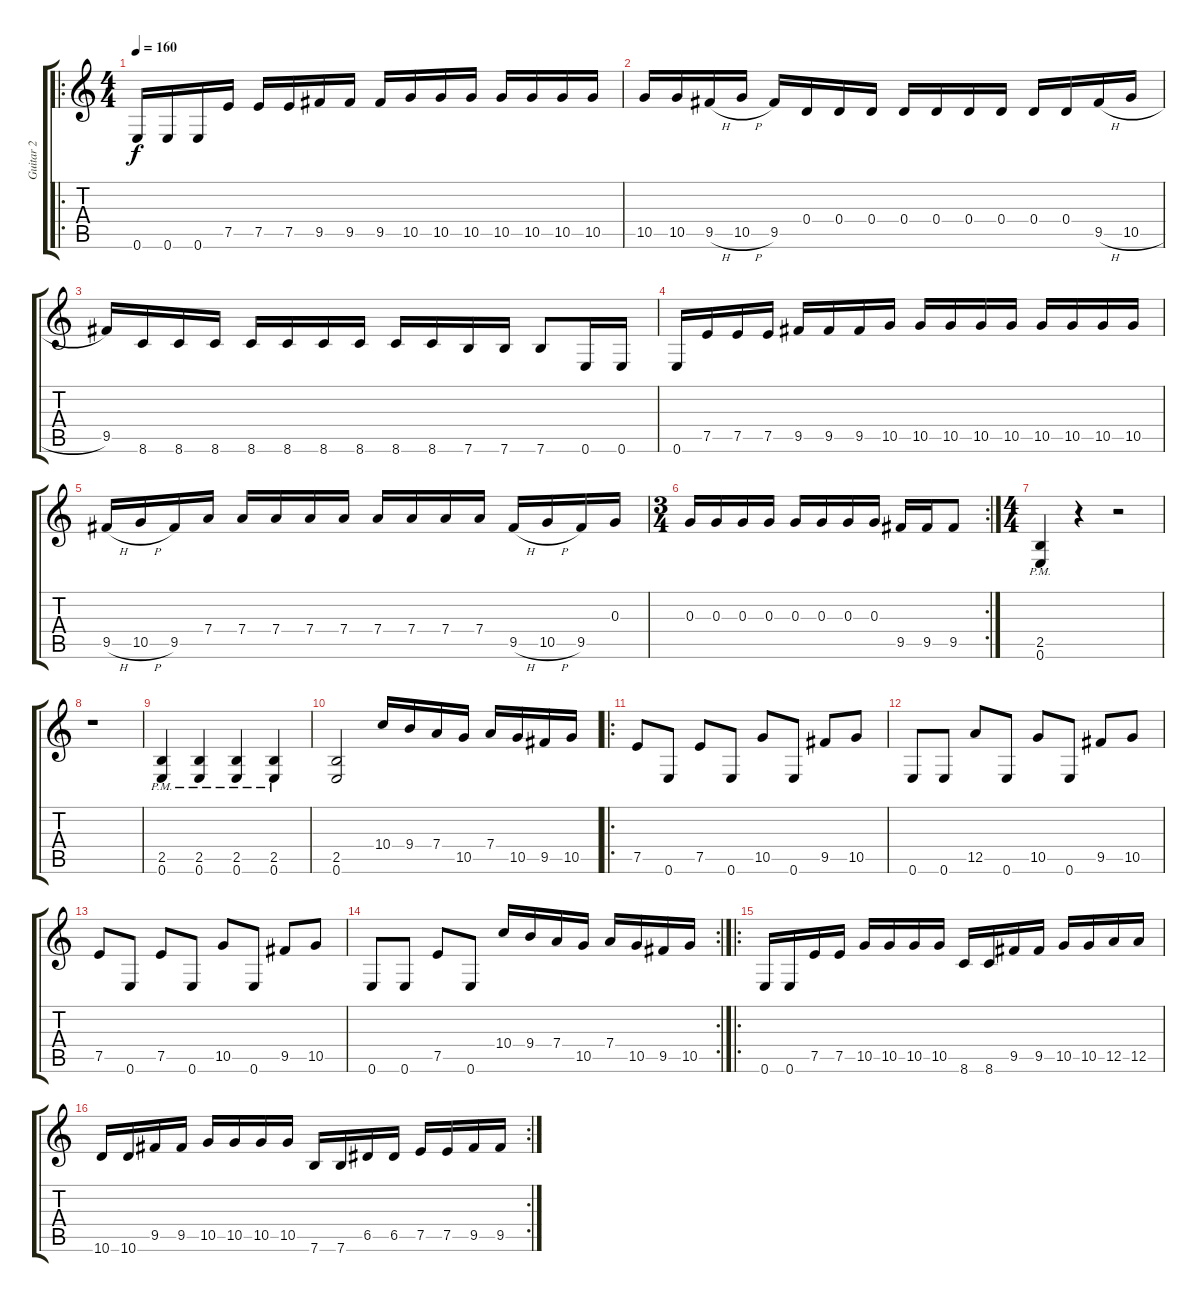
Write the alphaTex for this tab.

\track ("Guitar 2" "Guitar 2") {instrument distortionguitar}
\staff {score tabs}
\tuning (E4 B3 G3 D3 A2 E2) {hide}
\ro
\ts (4 4)
\tempo 160
\clef g2
\ks c
0.6.16{dy f} 0.6.16 0.6.16 7.5.16 7.5.16 7.5.16 9.5.16 9.5.16 9.5.16 10.5.16 10.5.16 10.5.16 10.5.16 10.5.16 10.5.16 10.5.16 |
10.5.16 10.5.16 9.5{h}.16 10.5{h}.16 9.5.16 0.4.16 0.4.16 0.4.16 0.4.16 0.4.16 0.4.16 0.4.16 0.4.16 0.4.16 9.5{h}.16 10.5{h}.16 |
9.5.16 8.6.16 8.6.16 8.6.16 8.6.16 8.6.16 8.6.16 8.6.16 8.6.16 8.6.16 7.6.16 7.6.16 7.6.8 0.6.16 0.6.16 |
0.6.16 7.5.16 7.5.16 7.5.16 9.5.16 9.5.16 9.5.16 10.5.16 10.5.16 10.5.16 10.5.16 10.5.16 10.5.16 10.5.16 10.5.16 10.5.16 |
9.5{h}.16 10.5{h}.16 9.5.16 7.4.16 7.4.16 7.4.16 7.4.16 7.4.16 7.4.16 7.4.16 7.4.16 7.4.16 9.5{h}.16 10.5{h}.16 9.5.16 0.3.16 |
\rc 2
\ts (3 4)
0.3.16 0.3.16 0.3.16 0.3.16 0.3.16 0.3.16 0.3.16 0.3.16 9.5.16 9.5.16 9.5.8 |
\ts (4 4)
(2.5{pm} 0.6{pm}).4 r.4 r.2 |
r.1 |
(2.5{pm} 0.6{pm}).4 (2.5{pm} 0.6{pm}).4 (2.5{pm} 0.6{pm}).4 (2.5{pm} 0.6{pm}).4 |
(2.5 0.6).2 10.4.16 9.4.16 7.4.16 10.5.16 7.4.16 10.5.16 9.5.16 10.5.16 |
\ro
7.5.8 0.6.8 7.5.8 0.6.8 10.5.8 0.6.8 9.5.8 10.5.8 |
0.6.8 0.6.8 12.5.8 0.6.8 10.5.8 0.6.8 9.5.8 10.5.8 |
7.5.8 0.6.8 7.5.8 0.6.8 10.5.8 0.6.8 9.5.8 10.5.8 |
\rc 2
0.6.8 0.6.8 7.5.8 0.6.8 10.4.16 9.4.16 7.4.16 10.5.16 7.4.16 10.5.16 9.5.16 10.5.16 |
\ro
0.6.16 0.6.16 7.5.16 7.5.16 10.5.16 10.5.16 10.5.16 10.5.16 8.6.16 8.6.16 9.5.16 9.5.16 10.5.16 10.5.16 12.5.16 12.5.16 |
\rc 2
10.6.16 10.6.16 9.5.16 9.5.16 10.5.16 10.5.16 10.5.16 10.5.16 7.6.16 7.6.16 6.5.16 6.5.16 7.5.16 7.5.16 9.5.16 9.5.16
